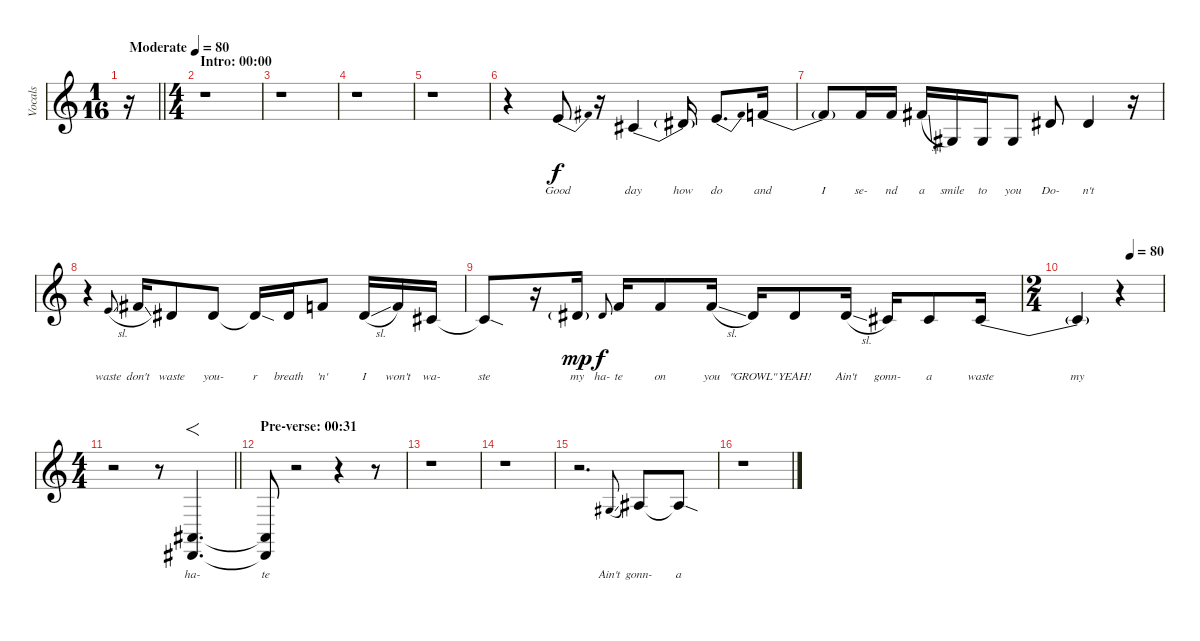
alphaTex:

\track ("Vocals" "Vocals") {instrument synthbrass1}
\staff {score}
\tuning (Eb4 Bb3 Gb3 Db3 Ab2 Eb2) {hide}
\ts (1 16)
\tempo (80 "Moderate")
\tempo 73
\tempo (80 "Moderate")
\clef g2
\barLineRight lightlight
\ks c
r.16{dy f instrument synthbrass1} |
\ts (4 4)
\section ("" "Intro: 00:00")
r.1 |
r.1 |
r.1 |
r.1 |
r.4{volume 8 balance 13} 6.2{be (bend 0 0 60 4)}.8{lyrics (0 "Good") lyrics (1 "") lyrics (2 "") lyrics (3 "") lyrics (4 "")} r.16 3.2{be (custom 0 0 10 0 15 4 60 4)}.4{lyrics (0 "day") lyrics (1 "") lyrics (2 "") lyrics (3 "") lyrics (4 "")} 3.2{t}.16{lyrics (0 "how") lyrics (1 "") lyrics (2 "") lyrics (3 "") lyrics (4 "")} 6.2{be (bend 0 0 60 4)}.8{d lyrics (0 "do") lyrics (1 "") lyrics (2 "") lyrics (3 "") lyrics (4 "")} 7.2{be (custom 0 0 15 2 30 0 60 0)}.16{lyrics (0 "and") lyrics (1 "") lyrics (2 "") lyrics (3 "") lyrics (4 "")} |
7.2{t}.8{lyrics (0 "I") lyrics (1 "") lyrics (2 "") lyrics (3 "") lyrics (4 "")} 11.3.16{lyrics (0 "se-") lyrics (1 "") lyrics (2 "") lyrics (3 "") lyrics (4 "")} 11.3.16{lyrics (0 "nd") lyrics (1 "") lyrics (2 "") lyrics (3 "") lyrics (4 "")} 12.3{sl}.16{lyrics (0 "a") lyrics (1 "") lyrics (2 "") lyrics (3 "") lyrics (4 "")} 2.3.16{lyrics (0 "smile") lyrics (1 "") lyrics (2 "") lyrics (3 "") lyrics (4 "")} 2.3.16{lyrics (0 "to") lyrics (1 "") lyrics (2 "") lyrics (3 "") lyrics (4 "")} 2.3.8{lyrics (0 "you") lyrics (1 "") lyrics (2 "") lyrics (3 "") lyrics (4 "")} 7.3{be (custom 0 4 15 4 30 0 60 0)}.8{lyrics (0 "Do-") lyrics (1 "") lyrics (2 "") lyrics (3 "") lyrics (4 "")} 7.3{be (custom 0 4 15 4 30 0 60 0)}.4{lyrics (0 "n't") lyrics (1 "") lyrics (2 "") lyrics (3 "") lyrics (4 "")} r.16 |
r.4 6.2{sl}.8{lyrics (0 "waste") lyrics (1 "") lyrics (2 "") lyrics (3 "") lyrics (4 "") gr onbeat} 8.2{sl}.16{lyrics (0 "don't") lyrics (1 "") lyrics (2 "") lyrics (3 "") lyrics (4 "")} 5.2.8{lyrics (0 "waste") lyrics (1 "") lyrics (2 "") lyrics (3 "") lyrics (4 "")} 5.2.8{lyrics (0 "you-") lyrics (1 "") lyrics (2 "") lyrics (3 "") lyrics (4 "")} 5.2{sod t}.16{lyrics (0 "r") lyrics (1 "") lyrics (2 "") lyrics (3 "") lyrics (4 "")} 5.2.16{lyrics (0 "breath") lyrics (1 "") lyrics (2 "") lyrics (3 "") lyrics (4 "")} 7.2.8{lyrics (0 "'n'") lyrics (1 "") lyrics (2 "") lyrics (3 "") lyrics (4 "")} 5.2{sl}.16{lyrics (0 "I") lyrics (1 "") lyrics (2 "") lyrics (3 "") lyrics (4 "")} 7.2.16{lyrics (0 "won't") lyrics (1 "") lyrics (2 "") lyrics (3 "") lyrics (4 "")} 7.3.16{lyrics (0 "wa-") lyrics (1 "") lyrics (2 "") lyrics (3 "") lyrics (4 "")} |
7.3{sod t}.8{lyrics (0 "ste") lyrics (1 "") lyrics (2 "") lyrics (3 "") lyrics (4 "")} r.16 5.2{g}.16{lyrics (0 "my") lyrics (1 "") lyrics (2 "") lyrics (3 "") lyrics (4 "") dy mp} 5.2.8{lyrics (0 "ha-") lyrics (1 "") lyrics (2 "") lyrics (3 "") lyrics (4 "") gr onbeat dy f} 7.2.16{lyrics (0 "te") lyrics (1 "") lyrics (2 "") lyrics (3 "") lyrics (4 "")} 7.2.8{lyrics (0 "on") lyrics (1 "") lyrics (2 "") lyrics (3 "") lyrics (4 "")} 7.2{sl}.16{lyrics (0 "you") lyrics (1 "") lyrics (2 "") lyrics (3 "") lyrics (4 "")} 5.2.16{lyrics (0 "\"GROWL\"") lyrics (1 "") lyrics (2 "") lyrics (3 "") lyrics (4 "")} 5.2.8{lyrics (0 "YEAH!") lyrics (1 "") lyrics (2 "") lyrics (3 "") lyrics (4 "")} 5.2{sl}.16{lyrics (0 "Ain't") lyrics (1 "") lyrics (2 "") lyrics (3 "") lyrics (4 "")} 3.2.16{lyrics (0 "gonn-") lyrics (1 "") lyrics (2 "") lyrics (3 "") lyrics (4 "")} 3.2.8{lyrics (0 "a") lyrics (1 "") lyrics (2 "") lyrics (3 "") lyrics (4 "")} 3.2{be (bendrelease 0 0 5 4 30 4 60 0)}.16{lyrics (0 "waste") lyrics (1 "") lyrics (2 "") lyrics (3 "") lyrics (4 "")} |
\ts (2 4)
\tempo (80 0.625)
3.2{t}.4{lyrics (0 "my") lyrics (1 "") lyrics (2 "") lyrics (3 "") lyrics (4 "")} r.4 |
\ts (4 4)
\barLineRight lightlight
r.2{volume 16 balance 8} r.8 (2.5 0.6).4{f d lyrics (0 "ha-") lyrics (1 "") lyrics (2 "") lyrics (3 "") lyrics (4 "")} |
\section ("" "Pre-verse: 00:31")
(2.5{t} 0.6{t}).8{lyrics (0 "te") lyrics (1 "") lyrics (2 "") lyrics (3 "") lyrics (4 "")} r.2 r.4 r.8 |
r.1 |
r.1 |
r.2{d} 2.3{sl}.8{lyrics (0 "Ain't") lyrics (1 "") lyrics (2 "") lyrics (3 "") lyrics (4 "") gr onbeat} 4.3.8{lyrics (0 "gonn-") lyrics (1 "") lyrics (2 "") lyrics (3 "") lyrics (4 "")} 4.3{sod t}.8{lyrics (0 "a") lyrics (1 "") lyrics (2 "") lyrics (3 "") lyrics (4 "")} |
r.1
